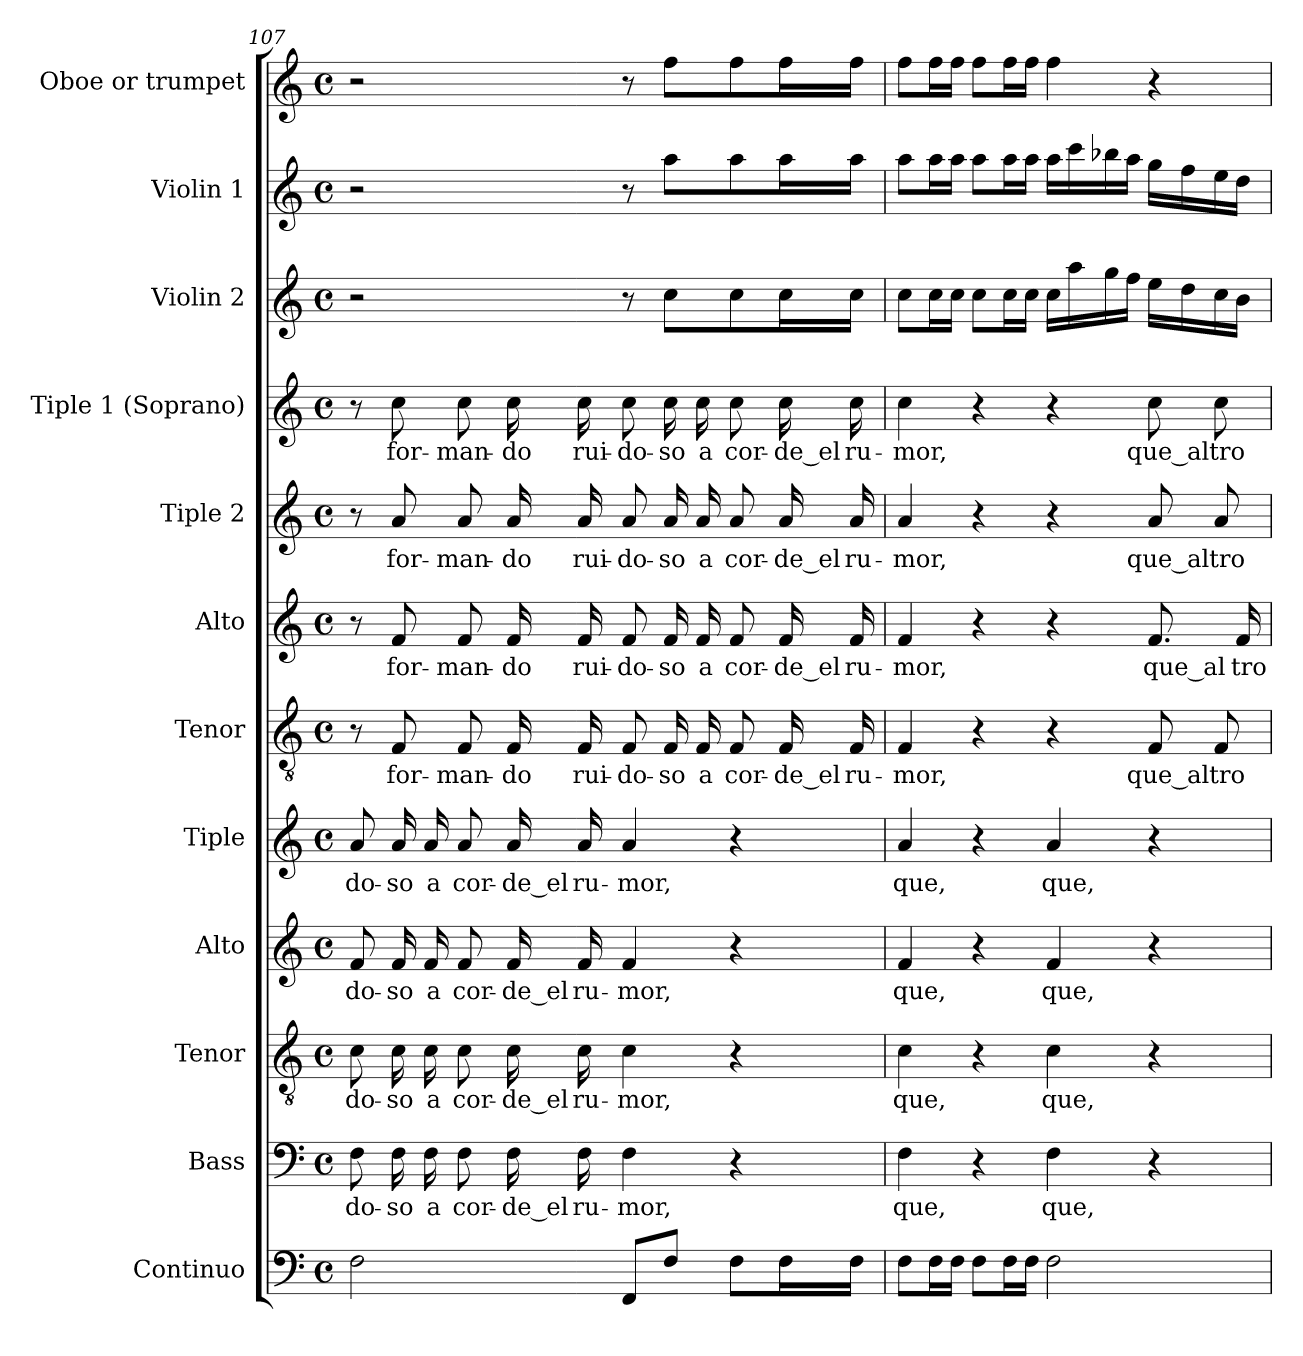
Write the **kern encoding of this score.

**kern	**kern	**text	**kern	**text	**kern	**text	**kern	**text	**kern	**text	**kern	**text	**kern	**text	**kern	**text	**kern	**kern	**kern
*part12	*part11	*part11	*part10	*part10	*part9	*part9	*part8	*part8	*part7	*part7	*part6	*part6	*part5	*part5	*part4	*part4	*part3	*part2	*part1
*staff12	*staff11	*staff11	*staff10	*staff10	*staff9	*staff9	*staff8	*staff8	*staff7	*staff7	*staff6	*staff6	*staff5	*staff5	*staff4	*staff4	*staff3	*staff2	*staff1
*I"Continuo	*I"Bass	*	*I"Tenor	*	*I"Alto	*	*I"Tiple	*	*I"Tenor	*	*I"Alto	*	*I"Tiple 2	*	*I"Tiple 1 (Soprano)	*	*I"Violin 2	*I"Violin 1	*I"Oboe or trumpet
*	*I'B.	*	*I'T.	*	*I'A.	*	*	*	*I'T.	*	*I'A.	*	*	*	*I'S1.	*	*I'Vln. 2	*I'Vln. 1	*I'Ob.
!!LO:PB:g=z
*clefF4	*clefF4	*	*clefGv2	*	*clefG2	*	*clefG2	*	*clefGv2	*	*clefG2	*	*clefG2	*	*clefG2	*	*clefG2	*clefG2	*clefG2
*	*	*	*ITrd7c12	*	*	*	*	*	*ITrd7c12	*	*	*	*	*	*	*	*	*	*
*k[]	*k[]	*	*k[]	*	*k[]	*	*k[]	*	*k[]	*	*k[]	*	*k[]	*	*k[]	*	*k[]	*k[]	*k[]
*C:	*C:	*	*C:	*	*C:	*	*C:	*	*C:	*	*C:	*	*C:	*	*C:	*	*C:	*C:	*C:
*M4/4	*M4/4	*	*M4/4	*	*M4/4	*	*M4/4	*	*M4/4	*	*M4/4	*	*M4/4	*	*M4/4	*	*M4/4	*M4/4	*M4/4
*met(c)	*met(c)	*	*met(c)	*	*met(c)	*	*met(c)	*	*met(c)	*	*met(c)	*	*met(c)	*	*met(c)	*	*met(c)	*met(c)	*met(c)
=107	=107	=107	=107	=107	=107	=107	=107	=107	=107	=107	=107	=107	=107	=107	=107	=107	=107	=107	=107
!	!	!LO:LY:b:color=#000000	!	!	!	!	!	!	!	!	!	!	!	!	!	!	!	!	!
!	!	!	!	!LO:LY:b:color=#000000	!	!	!	!	!	!	!	!	!	!	!	!	!	!	!
!	!	!	!	!	!	!LO:LY:b:color=#000000	!	!	!	!	!	!	!	!	!	!	!	!	!
!	!	!	!	!	!	!	!	!LO:LY:b:color=#000000	!	!	!	!	!	!	!	!	!	!	!
2Fi\	8Fi\	-do-	8Ci\	-do-	8fi/	-do-	8ai/	-do-	8r	.	8r	.	8r	.	8r	.	2r	2r	2r
!	!	!LO:LY:b:color=#000000	!	!	!	!	!	!	!	!	!	!	!	!	!	!	!	!	!
!	!	!	!	!LO:LY:b:color=#000000	!	!	!	!	!	!	!	!	!	!	!	!	!	!	!
!	!	!	!	!	!	!LO:LY:b:color=#000000	!	!	!	!	!	!	!	!	!	!	!	!	!
!	!	!	!	!	!	!	!	!LO:LY:b:color=#000000	!	!	!	!	!	!	!	!	!	!	!
!	!	!	!	!	!	!	!	!	!	!LO:LY:b:color=#000000	!	!	!	!	!	!	!	!	!
!	!	!	!	!	!	!	!	!	!	!	!	!LO:LY:b:color=#000000	!	!	!	!	!	!	!
!	!	!	!	!	!	!	!	!	!	!	!	!	!	!LO:LY:b:color=#000000	!	!	!	!	!
!	!	!	!	!	!	!	!	!	!	!	!	!	!	!	!	!LO:LY:b:color=#000000	!	!	!
.	16Fi\	-so	16Ci\	-so	16fi/	-so	16ai/	-so	8FFi/	for-	8fi/	for-	8ai/	for-	8cci\	for-	.	.	.
!	!	!LO:LY:b:color=#000000	!	!	!	!	!	!	!	!	!	!	!	!	!	!	!	!	!
!	!	!	!	!LO:LY:b:color=#000000	!	!	!	!	!	!	!	!	!	!	!	!	!	!	!
!	!	!	!	!	!	!LO:LY:b:color=#000000	!	!	!	!	!	!	!	!	!	!	!	!	!
!	!	!	!	!	!	!	!	!LO:LY:b:color=#000000	!	!	!	!	!	!	!	!	!	!	!
.	16Fi\	a	16Ci\	a	16fi/	a	16ai/	a	.	.	.	.	.	.	.	.	.	.	.
!	!	!LO:LY:b:color=#000000	!	!	!	!	!	!	!	!	!	!	!	!	!	!	!	!	!
!	!	!	!	!LO:LY:b:color=#000000	!	!	!	!	!	!	!	!	!	!	!	!	!	!	!
!	!	!	!	!	!	!LO:LY:b:color=#000000	!	!	!	!	!	!	!	!	!	!	!	!	!
!	!	!	!	!	!	!	!	!LO:LY:b:color=#000000	!	!	!	!	!	!	!	!	!	!	!
!	!	!	!	!	!	!	!	!	!	!LO:LY:b:color=#000000	!	!	!	!	!	!	!	!	!
!	!	!	!	!	!	!	!	!	!	!	!	!LO:LY:b:color=#000000	!	!	!	!	!	!	!
!	!	!	!	!	!	!	!	!	!	!	!	!	!	!LO:LY:b:color=#000000	!	!	!	!	!
!	!	!	!	!	!	!	!	!	!	!	!	!	!	!	!	!LO:LY:b:color=#000000	!	!	!
.	8Fi\	cor-	8Ci\	cor-	8fi/	cor-	8ai/	cor-	8FFi/	-man-	8fi/	-man-	8ai/	-man-	8cci\	-man-	.	.	.
!	!	!LO:LY:b:color=#000000	!	!	!	!	!	!	!	!	!	!	!	!	!	!	!	!	!
!	!	!	!	!LO:LY:b:color=#000000	!	!	!	!	!	!	!	!	!	!	!	!	!	!	!
!	!	!	!	!	!	!LO:LY:b:color=#000000	!	!	!	!	!	!	!	!	!	!	!	!	!
!	!	!	!	!	!	!	!	!LO:LY:b:color=#000000	!	!	!	!	!	!	!	!	!	!	!
!	!	!	!	!	!	!	!	!	!	!LO:LY:b:color=#000000	!	!	!	!	!	!	!	!	!
!	!	!	!	!	!	!	!	!	!	!	!	!LO:LY:b:color=#000000	!	!	!	!	!	!	!
!	!	!	!	!	!	!	!	!	!	!	!	!	!	!LO:LY:b:color=#000000	!	!	!	!	!
!	!	!	!	!	!	!	!	!	!	!	!	!	!	!	!	!LO:LY:b:color=#000000	!	!	!
.	16Fi\	-de_el	16Ci\	-de_el	16fi/	-de_el	16ai/	-de_el	16FFi/	-do	16fi/	-do	16ai/	-do	16cci\	-do	.	.	.
!	!	!LO:LY:b:color=#000000	!	!	!	!	!	!	!	!	!	!	!	!	!	!	!	!	!
!	!	!	!	!LO:LY:b:color=#000000	!	!	!	!	!	!	!	!	!	!	!	!	!	!	!
!	!	!	!	!	!	!LO:LY:b:color=#000000	!	!	!	!	!	!	!	!	!	!	!	!	!
!	!	!	!	!	!	!	!	!LO:LY:b:color=#000000	!	!	!	!	!	!	!	!	!	!	!
!	!	!	!	!	!	!	!	!	!	!LO:LY:b:color=#000000	!	!	!	!	!	!	!	!	!
!	!	!	!	!	!	!	!	!	!	!	!	!LO:LY:b:color=#000000	!	!	!	!	!	!	!
!	!	!	!	!	!	!	!	!	!	!	!	!	!	!LO:LY:b:color=#000000	!	!	!	!	!
!	!	!	!	!	!	!	!	!	!	!	!	!	!	!	!	!LO:LY:b:color=#000000	!	!	!
.	16Fi\	ru-	16Ci\	ru-	16fi/	ru-	16ai/	ru-	16FFi/	rui-	16fi/	rui-	16ai/	rui-	16cci\	rui-	.	.	.
!	!	!LO:LY:b:color=#000000	!	!	!	!	!	!	!	!	!	!	!	!	!	!	!	!	!
!	!	!	!	!LO:LY:b:color=#000000	!	!	!	!	!	!	!	!	!	!	!	!	!	!	!
!	!	!	!	!	!	!LO:LY:b:color=#000000	!	!	!	!	!	!	!	!	!	!	!	!	!
!	!	!	!	!	!	!	!	!LO:LY:b:color=#000000	!	!	!	!	!	!	!	!	!	!	!
!	!	!	!	!	!	!	!	!	!	!LO:LY:b:color=#000000	!	!	!	!	!	!	!	!	!
!	!	!	!	!	!	!	!	!	!	!	!	!LO:LY:b:color=#000000	!	!	!	!	!	!	!
!	!	!	!	!	!	!	!	!	!	!	!	!	!	!LO:LY:b:color=#000000	!	!	!	!	!
!	!	!	!	!	!	!	!	!	!	!	!	!	!	!	!	!LO:LY:b:color=#000000	!	!	!
8FFi/L	4Fi\	-mor,	4Ci\	-mor,	4fi/	-mor,	4ai/	-mor,	8FFi/	-do-	8fi/	-do-	8ai/	-do-	8cci\	-do-	8r	8r	8r
!	!	!	!	!	!	!	!	!	!	!LO:LY:b:color=#000000	!	!	!	!	!	!	!	!	!
!	!	!	!	!	!	!	!	!	!	!	!	!LO:LY:b:color=#000000	!	!	!	!	!	!	!
!	!	!	!	!	!	!	!	!	!	!	!	!	!	!LO:LY:b:color=#000000	!	!	!	!	!
!	!	!	!	!	!	!	!	!	!	!	!	!	!	!	!	!LO:LY:b:color=#000000	!	!	!
8Fi/J	.	.	.	.	.	.	.	.	16FFi/	-so	16fi/	-so	16ai/	-so	16cci\	-so	8cci\L	8aai\L	8ffi\L
!	!	!	!	!	!	!	!	!	!	!LO:LY:b:color=#000000	!	!	!	!	!	!	!	!	!
!	!	!	!	!	!	!	!	!	!	!	!	!LO:LY:b:color=#000000	!	!	!	!	!	!	!
!	!	!	!	!	!	!	!	!	!	!	!	!	!	!LO:LY:b:color=#000000	!	!	!	!	!
!	!	!	!	!	!	!	!	!	!	!	!	!	!	!	!	!LO:LY:b:color=#000000	!	!	!
.	.	.	.	.	.	.	.	.	16FFi/	a	16fi/	a	16ai/	a	16cci\	a	.	.	.
!	!	!	!	!	!	!	!	!	!	!LO:LY:b:color=#000000	!	!	!	!	!	!	!	!	!
!	!	!	!	!	!	!	!	!	!	!	!	!LO:LY:b:color=#000000	!	!	!	!	!	!	!
!	!	!	!	!	!	!	!	!	!	!	!	!	!	!LO:LY:b:color=#000000	!	!	!	!	!
!	!	!	!	!	!	!	!	!	!	!	!	!	!	!	!	!LO:LY:b:color=#000000	!	!	!
8Fi\L	4r	.	4r	.	4r	.	4r	.	8FFi/	cor-	8fi/	cor-	8ai/	cor-	8cci\	cor-	8cci\	8aai\	8ffi\
!	!	!	!	!	!	!	!	!	!	!LO:LY:b:color=#000000	!	!	!	!	!	!	!	!	!
!	!	!	!	!	!	!	!	!	!	!	!	!LO:LY:b:color=#000000	!	!	!	!	!	!	!
!	!	!	!	!	!	!	!	!	!	!	!	!	!	!LO:LY:b:color=#000000	!	!	!	!	!
!	!	!	!	!	!	!	!	!	!	!	!	!	!	!	!	!LO:LY:b:color=#000000	!	!	!
16Fi\L	.	.	.	.	.	.	.	.	16FFi/	-de_el	16fi/	-de_el	16ai/	-de_el	16cci\	-de_el	16cci\L	16aai\L	16ffi\L
!	!	!	!	!	!	!	!	!	!	!LO:LY:b:color=#000000	!	!	!	!	!	!	!	!	!
!	!	!	!	!	!	!	!	!	!	!	!	!LO:LY:b:color=#000000	!	!	!	!	!	!	!
!	!	!	!	!	!	!	!	!	!	!	!	!	!	!LO:LY:b:color=#000000	!	!	!	!	!
!	!	!	!	!	!	!	!	!	!	!	!	!	!	!	!	!LO:LY:b:color=#000000	!	!	!
16Fi\JJ	.	.	.	.	.	.	.	.	16FFi/	ru-	16fi/	ru-	16ai/	ru-	16cci\	ru-	16cci\JJ	16aai\JJ	16ffi\JJ
=108	=108	=108	=108	=108	=108	=108	=108	=108	=108	=108	=108	=108	=108	=108	=108	=108	=108	=108	=108
!	!	!LO:LY:b:color=#000000	!	!	!	!	!	!	!	!	!	!	!	!	!	!	!	!	!
!	!	!	!	!LO:LY:b:color=#000000	!	!	!	!	!	!	!	!	!	!	!	!	!	!	!
!	!	!	!	!	!	!LO:LY:b:color=#000000	!	!	!	!	!	!	!	!	!	!	!	!	!
!	!	!	!	!	!	!	!	!LO:LY:b:color=#000000	!	!	!	!	!	!	!	!	!	!	!
!	!	!	!	!	!	!	!	!	!	!LO:LY:b:color=#000000	!	!	!	!	!	!	!	!	!
!	!	!	!	!	!	!	!	!	!	!	!	!LO:LY:b:color=#000000	!	!	!	!	!	!	!
!	!	!	!	!	!	!	!	!	!	!	!	!	!	!LO:LY:b:color=#000000	!	!	!	!	!
!	!	!	!	!	!	!	!	!	!	!	!	!	!	!	!	!LO:LY:b:color=#000000	!	!	!
8Fi\L	4Fi\	que,	4Ci\	que,	4fi/	que,	4ai/	que,	4FFi/	-mor,	4fi/	-mor,	4ai/	-mor,	4cci\	-mor,	8cci\L	8aai\L	8ffi\L
16Fi\L	.	.	.	.	.	.	.	.	.	.	.	.	.	.	.	.	16cci\L	16aai\L	16ffi\L
16Fi\JJ	.	.	.	.	.	.	.	.	.	.	.	.	.	.	.	.	16cci\JJ	16aai\JJ	16ffi\JJ
8Fi\L	4r	.	4r	.	4r	.	4r	.	4r	.	4r	.	4r	.	4r	.	8cci\L	8aai\L	8ffi\L
16Fi\L	.	.	.	.	.	.	.	.	.	.	.	.	.	.	.	.	16cci\L	16aai\L	16ffi\L
16Fi\JJ	.	.	.	.	.	.	.	.	.	.	.	.	.	.	.	.	16cci\JJ	16aai\JJ	16ffi\JJ
!	!	!LO:LY:b:color=#000000	!	!	!	!	!	!	!	!	!	!	!	!	!	!	!	!	!
!	!	!	!	!LO:LY:b:color=#000000	!	!	!	!	!	!	!	!	!	!	!	!	!	!	!
!	!	!	!	!	!	!LO:LY:b:color=#000000	!	!	!	!	!	!	!	!	!	!	!	!	!
!	!	!	!	!	!	!	!	!LO:LY:b:color=#000000	!	!	!	!	!	!	!	!	!	!	!
2Fi\	4Fi\	que,	4Ci\	que,	4fi/	que,	4ai/	que,	4r	.	4r	.	4r	.	4r	.	16cci\LL	16aai\LL	4ffi\
.	.	.	.	.	.	.	.	.	.	.	.	.	.	.	.	.	16aai\	16ccci\	.
.	.	.	.	.	.	.	.	.	.	.	.	.	.	.	.	.	16ggi\	16bb-Xi\	.
.	.	.	.	.	.	.	.	.	.	.	.	.	.	.	.	.	16ffi\JJ	16aai\JJ	.
!	!	!	!	!	!	!	!	!	!	!LO:LY:b:color=#000000	!	!	!	!	!	!	!	!	!
!	!	!	!	!	!	!	!	!	!	!	!	!LO:LY:b:color=#000000	!	!	!	!	!	!	!
!	!	!	!	!	!	!	!	!	!	!	!	!	!	!LO:LY:b:color=#000000	!	!	!	!	!
!	!	!	!	!	!	!	!	!	!	!	!	!	!	!	!	!LO:LY:b:color=#000000	!	!	!
.	4r	.	4r	.	4r	.	4r	.	8FFi/	que_al	8.fi/	que_al	8ai/	que_al	8cci\	que_al	16eei\LL	16ggi\LL	4r
.	.	.	.	.	.	.	.	.	.	.	.	.	.	.	.	.	16ddi\	16ffi\	.
!	!	!	!	!	!	!	!	!	!	!LO:LY:b:color=#000000	!	!	!	!	!	!	!	!	!
!	!	!	!	!	!	!	!	!	!	!	!	!	!	!LO:LY:b:color=#000000	!	!	!	!	!
!	!	!	!	!	!	!	!	!	!	!	!	!	!	!	!	!LO:LY:b:color=#000000	!	!	!
.	.	.	.	.	.	.	.	.	8FFi/	tro-	.	.	8ai/	tro-	8cci\	tro-	16cci\	16eei\	.
!	!	!	!	!	!	!	!	!	!	!	!	!LO:LY:b:color=#000000	!	!	!	!	!	!	!
.	.	.	.	.	.	.	.	.	.	.	16fi/	tro-	.	.	.	.	16bi\JJ	16ddi\JJ	.
=	=	=	=	=	=	=	=	=	=	=	=	=	=	=	=	=	=	=	=
*-	*-	*-	*-	*-	*-	*-	*-	*-	*-	*-	*-	*-	*-	*-	*-	*-	*-	*-	*-
